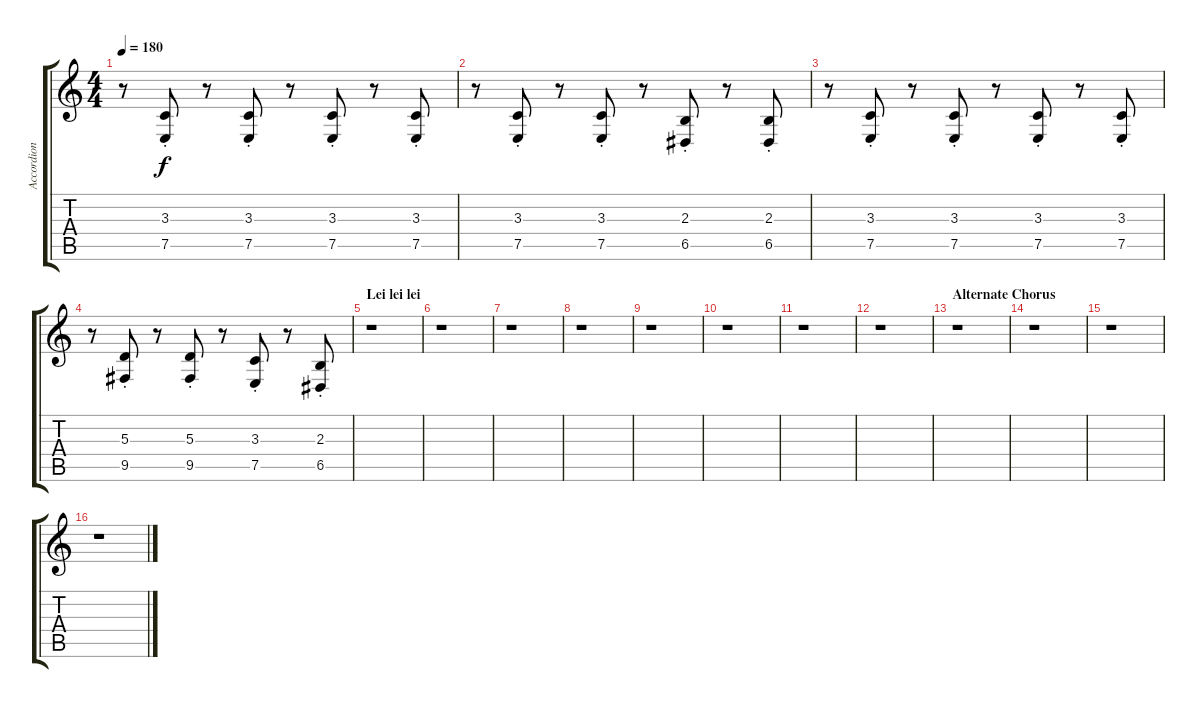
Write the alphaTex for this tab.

\track ("Accordion - R Hand" "Accordion ") {instrument accordion}
\staff {score tabs}
\tuning (A4 E4 A3 E3 A2 E2) {hide}
\ts (4 4)
\tempo 180
\clef g2
\ks c
r.8{dy f} (3.3{st} 7.5{st}).8 r.8 (3.3{st} 7.5{st}).8 r.8 (3.3{st} 7.5{st}).8 r.8 (3.3{st} 7.5{st}).8 |
r.8 (3.3{st} 7.5{st}).8 r.8 (3.3{st} 7.5{st}).8 r.8 (2.3{st} 6.5{st}).8 r.8 (2.3{st} 6.5{st}).8 |
r.8 (3.3{st} 7.5{st}).8 r.8 (3.3{st} 7.5{st}).8 r.8 (3.3{st} 7.5{st}).8 r.8 (3.3{st} 7.5{st}).8 |
r.8 (5.3{st} 9.5{st}).8 r.8 (5.3{st} 9.5{st}).8 r.8 (3.3{st} 7.5{st}).8 r.8 (2.3{st} 6.5{st}).8 |
\section ("" "Lei lei lei")
r.1 |
r.1 |
r.1 |
r.1 |
r.1 |
r.1 |
r.1 |
r.1 |
\section ("" "Alternate Chorus")
r.1 |
r.1 |
r.1 |
r.1
